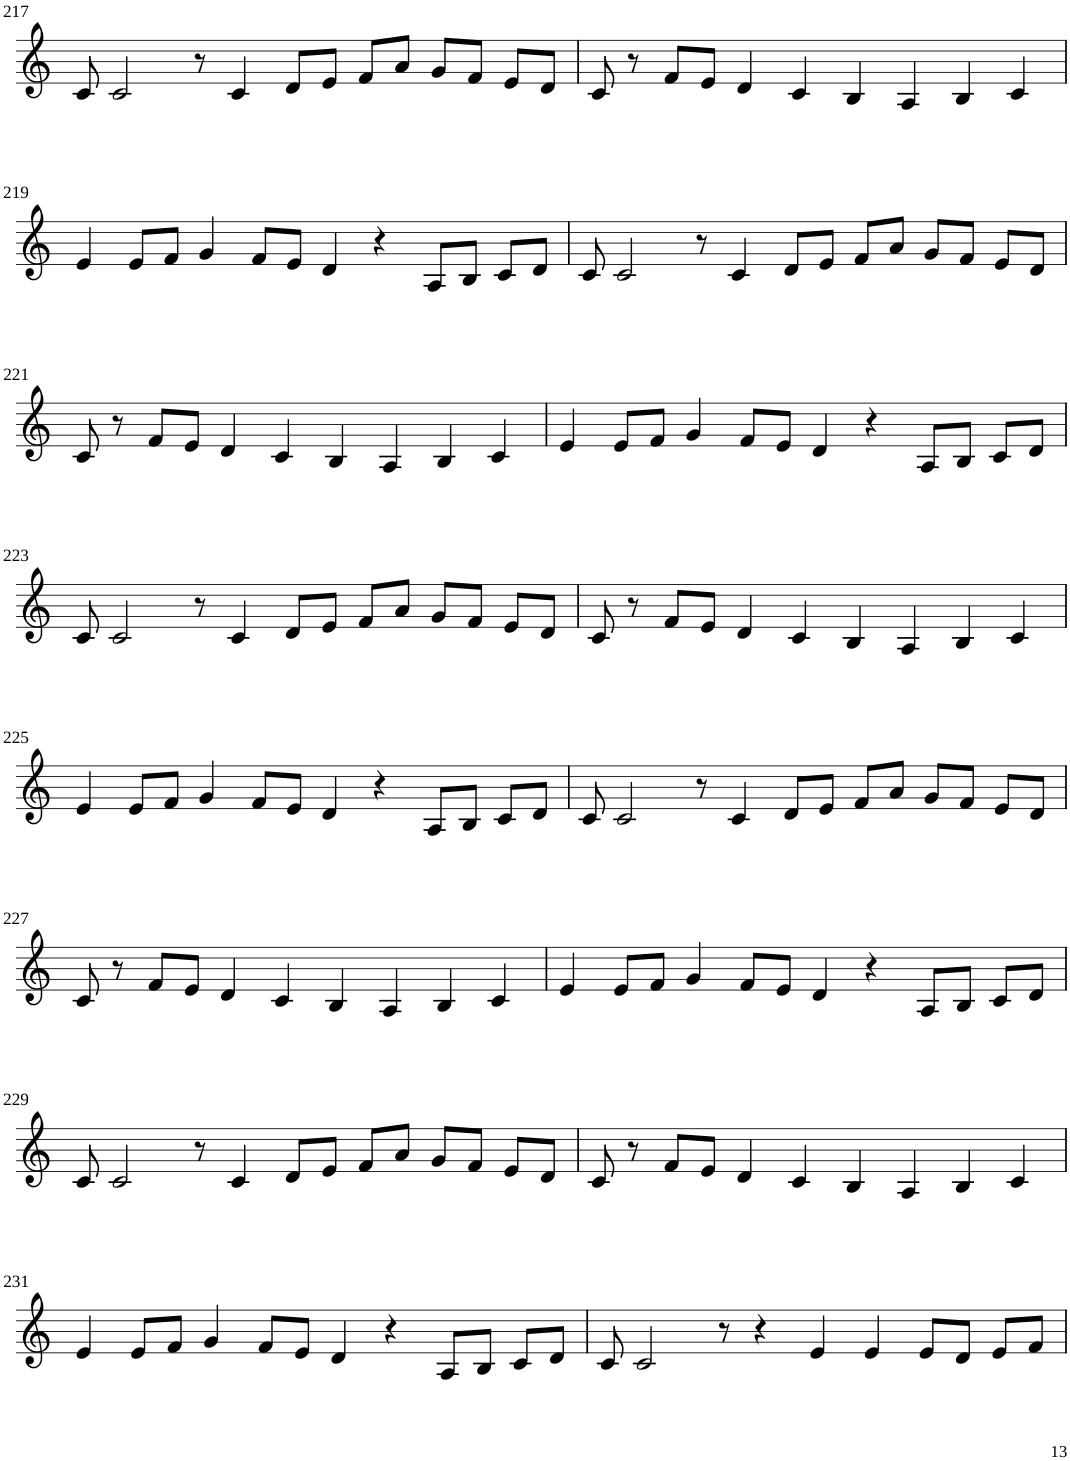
**kern
*part1
*staff1
*I"Violin
!!LO:PB:g=z
*clefG2
*k[]
*M8/4
=217
8c/
2c/
8r
4c/
8d/L
8e/J
8f/L
8a/J
8g/L
8f/J
8e/L
8d/J
=218
8c/
8r
8f/L
8e/J
4d/
4c/
4B/
4A/
4B/
4c/
!!LO:LB:g=z
=219
4e/
8e/L
8f/J
4g/
8f/L
8e/J
4d/
4r
8A/L
8B/J
8c/L
8d/J
=220
8c/
2c/
8r
4c/
8d/L
8e/J
8f/L
8a/J
8g/L
8f/J
8e/L
8d/J
!!LO:LB:g=z
=221
8c/
8r
8f/L
8e/J
4d/
4c/
4B/
4A/
4B/
4c/
=222
4e/
8e/L
8f/J
4g/
8f/L
8e/J
4d/
4r
8A/L
8B/J
8c/L
8d/J
!!LO:LB:g=z
=223
8c/
2c/
8r
4c/
8d/L
8e/J
8f/L
8a/J
8g/L
8f/J
8e/L
8d/J
=224
8c/
8r
8f/L
8e/J
4d/
4c/
4B/
4A/
4B/
4c/
!!LO:LB:g=z
=225
4e/
8e/L
8f/J
4g/
8f/L
8e/J
4d/
4r
8A/L
8B/J
8c/L
8d/J
=226
8c/
2c/
8r
4c/
8d/L
8e/J
8f/L
8a/J
8g/L
8f/J
8e/L
8d/J
!!LO:LB:g=z
=227
8c/
8r
8f/L
8e/J
4d/
4c/
4B/
4A/
4B/
4c/
=228
4e/
8e/L
8f/J
4g/
8f/L
8e/J
4d/
4r
8A/L
8B/J
8c/L
8d/J
!!LO:LB:g=z
=229
8c/
2c/
8r
4c/
8d/L
8e/J
8f/L
8a/J
8g/L
8f/J
8e/L
8d/J
=230
8c/
8r
8f/L
8e/J
4d/
4c/
4B/
4A/
4B/
4c/
!!LO:LB:g=z
=231
4e/
8e/L
8f/J
4g/
8f/L
8e/J
4d/
4r
8A/L
8B/J
8c/L
8d/J
=232
8c/
2c/
8r
4r
4e/
4e/
8e/L
8d/J
8e/L
8f/J
=
*-
